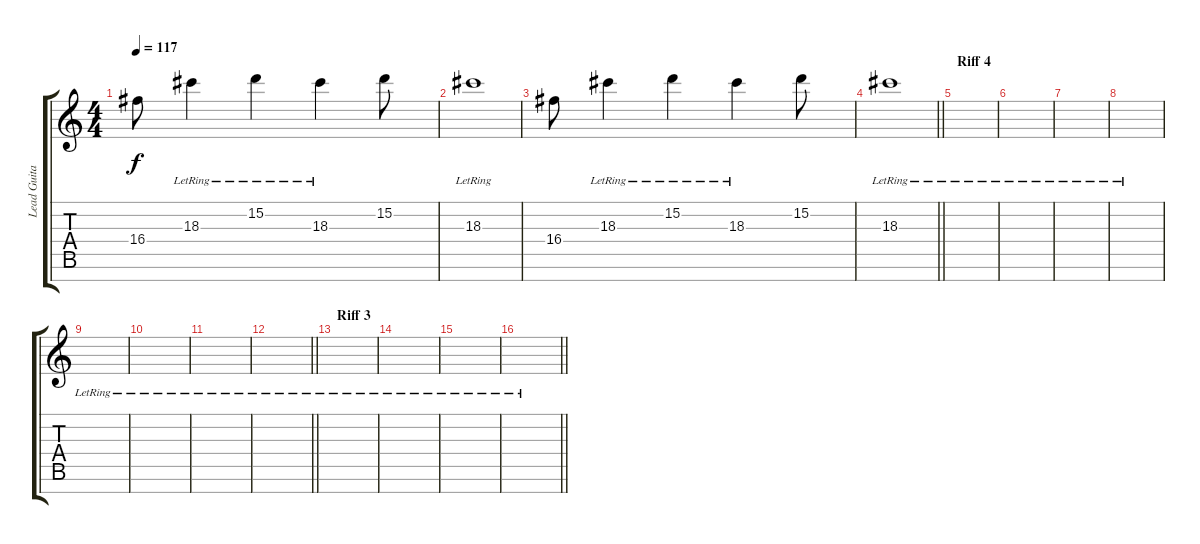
\track ("Lead Guitar 2" "Lead Guita") {instrument overdrivenguitar}
\staff {score tabs}
\tuning (E4 B3 G3 D3 A2 E2 B1) {hide}
\ts (4 4)
\tempo 117
\clef g2
\ks c
16.4.8{dy f} 18.3{lr}.4 15.2{lr}.4 18.3{lr}.4 15.2.8 |
18.3{lr}.1 |
16.4.8 18.3{lr}.4 15.2{lr}.4 18.3{lr}.4 15.2.8 |
\barLineRight lightlight
18.3{lr}.1 |
\section ("" "Riff 4")
|
|
|
|
|
|
|
\barLineRight lightlight
|
\section ("" "Riff 3")
|
|
|
\barLineRight lightlight
